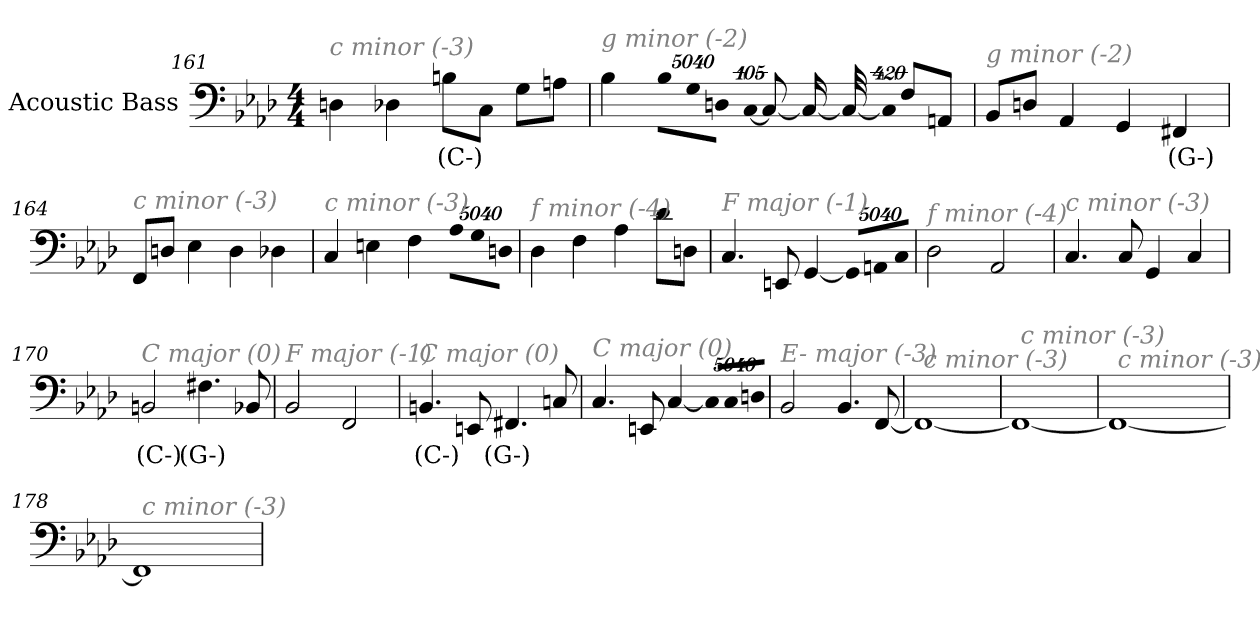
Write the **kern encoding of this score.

**kern	**text
*part1	*part1
*staff1	*staff1
*I"Acoustic Bass	*
*clefF4	*
*ITrd7c12	*
*k[b-e-a-d-]	*
*A-:	*
*M4/4	*
=161	=161
!LO:TX:i:color=#808080:t=c minor (-3)	!
4DDn	.
4DD-X	.
8BBniL	(C-)
8CCJ	.
8GGL	.
8AAnJ	.
=162	=162
!LO:TX:i:color=#808080:t=g minor (-2)	!
4BB-	.
!LO:N:vis=8	!
40320%3347BB-L	.
!LO:N:vis=8	!
40320%3347GG	.
!LO:N:vis=8	!
40320%3347DDnJ	.
!LO:N:vis=1024	!
[13440%13CC	.
8CC_	.
16CC_	.
32CC_	.
!LO:N:vis=1024%31	!
13440%407CC]	.
8FFL	.
8AAAnJ	.
=163	=163
!LO:TX:i:color=#808080:t=g minor (-2)	!
8BBB-L	.
8DDnJ	.
4AAA-	.
4GGG	.
4FFF#Xi	(G-)
=164	=164
!LO:TX:i:color=#808080:t=c minor (-3)	!
8FFFL	.
8DDnJ	.
4EE-	.
4DD	.
4DD-X	.
=165	=165
!LO:TX:i:color=#808080:t=c minor (-3)	!
4CC	.
4EEn	.
4FF	.
!LO:N:vis=8	!
40320%3347AA-L	.
!LO:N:vis=8	!
40320%3347GG	.
!LO:N:vis=8	!
40320%3347DDnJ	.
=166	=166
!LO:TX:i:color=#808080:t=f minor (-4)	!
4DD-	.
4FF	.
4AA-	.
8D-L	.
8DDnJ	.
=167	=167
!LO:TX:i:color=#808080:t=F major (-1)	!
4.CC	.
8EEEn	.
[4GGG	.
!LO:N:vis=8	!
40320%3347GGGL]	.
!LO:N:vis=8	!
40320%3347AAAn	.
!LO:N:vis=8	!
40320%3347CCJ	.
=168	=168
!LO:TX:i:color=#808080:t=f minor (-4)	!
2DD-	.
2AAA-	.
=169	=169
!LO:TX:i:color=#808080:t=c minor (-3)	!
4.CC	.
8CC	.
4GGG	.
4CC	.
=170	=170
!LO:TX:i:color=#808080:t=C major (0)	!
2BBBni	(C-)
4.FF#Xi	(G-)
8BBB-	.
=171	=171
!LO:TX:i:color=#808080:t=F major (-1)	!
2BBB-	.
2FFF	.
=172	=172
!LO:TX:i:color=#808080:t=C major (0)	!
4.BBBni	(C-)
8EEEn	.
4.FFF#Xi	(G-)
8CCn	.
=173	=173
!LO:TX:i:color=#808080:t=C major (0)	!
4.CC	.
8EEEn	.
[4CC	.
!LO:N:vis=8	!
40320%3347CCL]	.
!LO:N:vis=8	!
40320%3347CC	.
!LO:N:vis=8	!
40320%3347DDnJ	.
=174	=174
!LO:TX:i:color=#808080:t=E- major (-3)	!
2BBB-	.
4.BBB-	.
[8FFF	.
=175	=175
!LO:TX:i:color=#808080:t=c minor (-3)	!
1FFF_	.
=176	=176
!LO:TX:i:color=#808080:t=c minor (-3)	!
1FFF_	.
=177	=177
!LO:TX:i:color=#808080:t=c minor (-3)	!
1FFF_	.
=178	=178
!LO:TX:i:color=#808080:t=c minor (-3)	!
1FFF]	.
=	=
*-	*-
